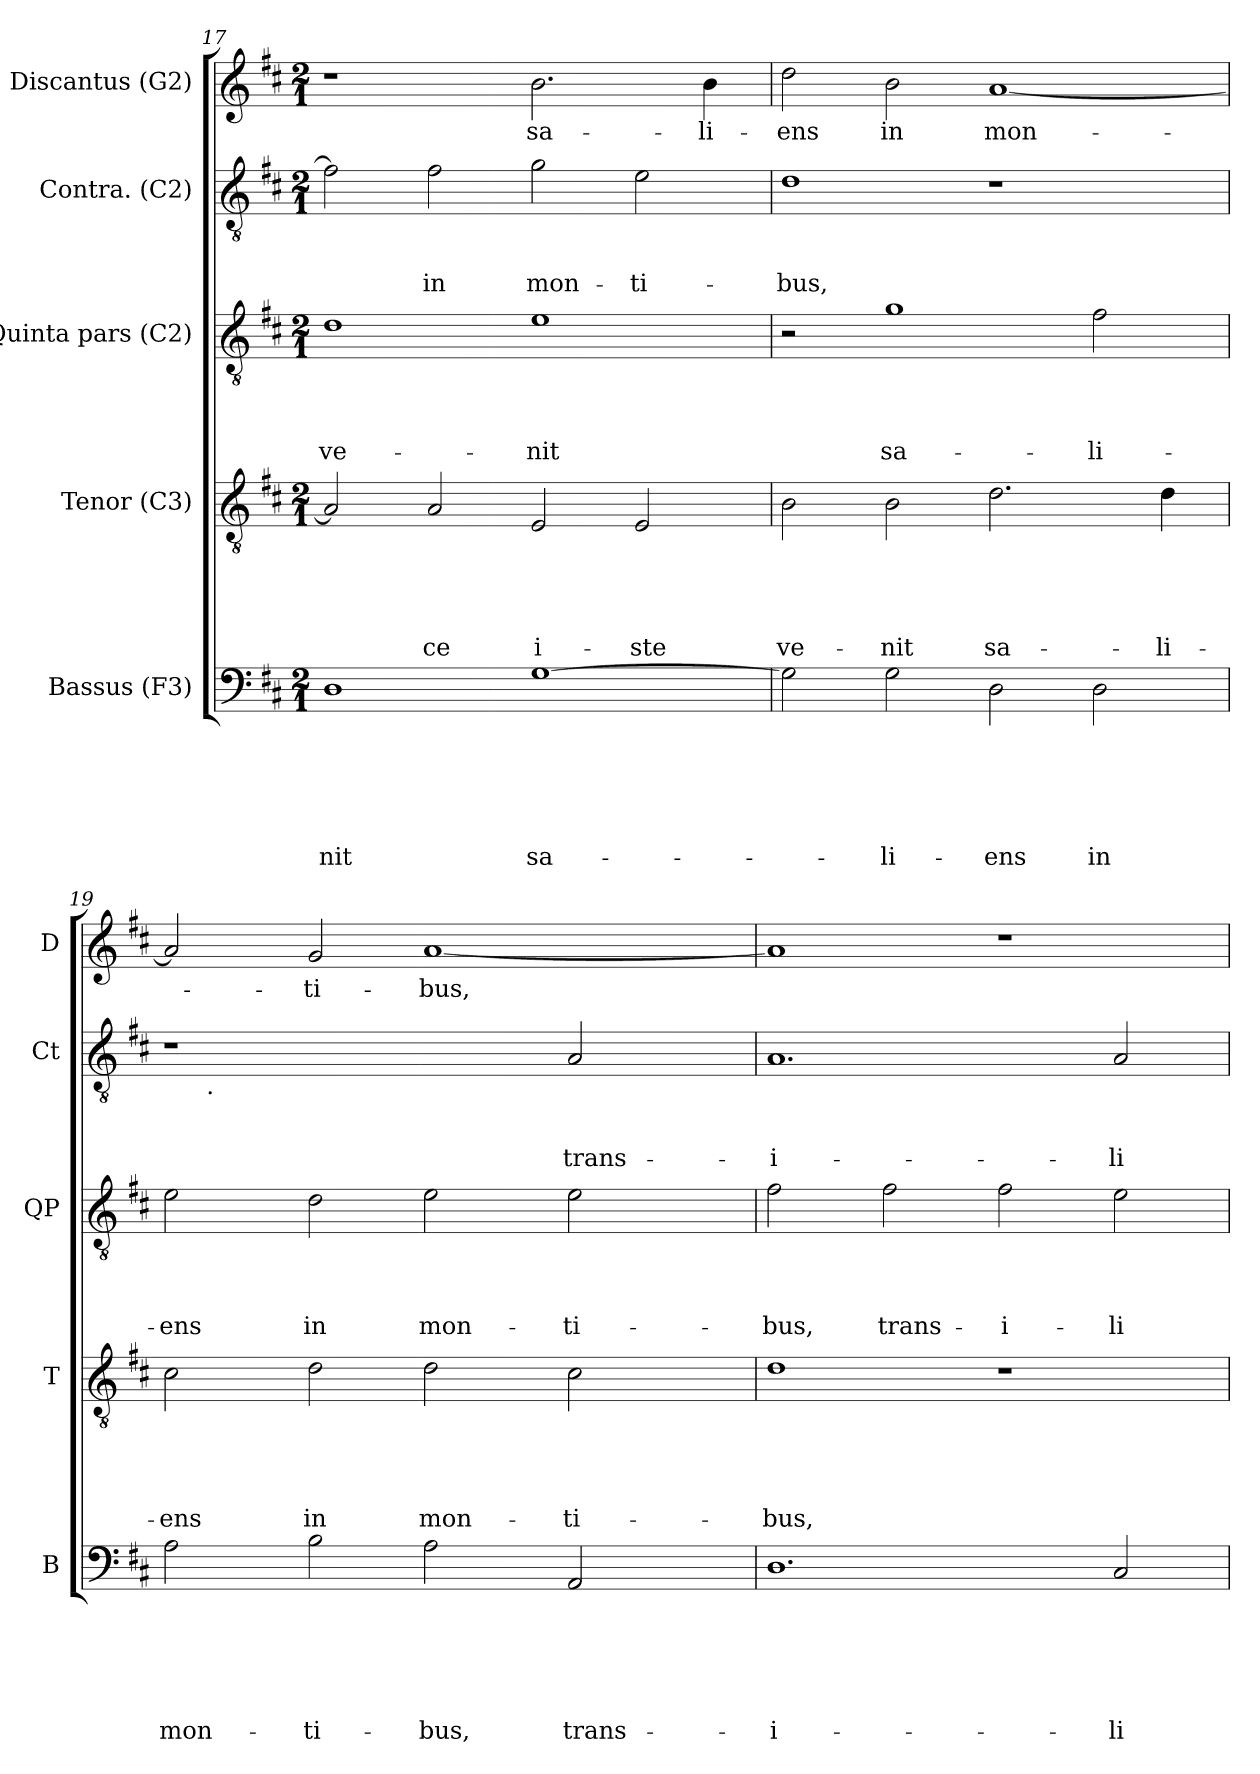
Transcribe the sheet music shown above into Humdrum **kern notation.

**kern	**text	**text	**text	**text	**text	**text	**kern	**text	**text	**text	**text	**text	**kern	**text	**text	**text	**text	**kern	**text	**text	**text	**kern	**text
*part5	*part5	*part5	*part5	*part5	*part5	*part5	*part4	*part4	*part4	*part4	*part4	*part4	*part3	*part3	*part3	*part3	*part3	*part2	*part2	*part2	*part2	*part1	*part1
*staff5	*staff5	*staff5	*staff5	*staff5	*staff5	*staff5	*staff4	*staff4	*staff4	*staff4	*staff4	*staff4	*staff3	*staff3	*staff3	*staff3	*staff3	*staff2	*staff2	*staff2	*staff2	*staff1	*staff1
*I"Bassus (F3)	*	*	*	*	*	*	*I"Tenor (C3)	*	*	*	*	*	*I"Quinta pars (C2)	*	*	*	*	*I"Contra. (C2)	*	*	*	*I"Discantus (G2)	*
*I'B	*	*	*	*	*	*	*I'T	*	*	*	*	*	*I'QP	*	*	*	*	*I'Ct	*	*	*	*I'D	*
*clefF4	*	*	*	*	*	*	*clefGv2	*	*	*	*	*	*clefGv2	*	*	*	*	*clefGv2	*	*	*	*clefG2	*
*k[f#c#]	*	*	*	*	*	*	*k[f#c#]	*	*	*	*	*	*k[f#c#]	*	*	*	*	*k[f#c#]	*	*	*	*k[f#c#]	*
*D:	*	*	*	*	*	*	*D:	*	*	*	*	*	*D:	*	*	*	*	*D:	*	*	*	*D:	*
*M2/1	*	*	*	*	*	*	*M2/1	*	*	*	*	*	*M2/1	*	*	*	*	*M2/1	*	*	*	*M2/1	*
=17	=17	=17	=17	=17	=17	=17	=17	=17	=17	=17	=17	=17	=17	=17	=17	=17	=17	=17	=17	=17	=17	=17	=17
!	!	!	!	!	!	!LO:LY:b	!	!	!	!	!	!	!	!	!	!	!LO:LY:b	!	!	!	!	!	!
1D	.	.	.	.	.	-nit	2A/]	.	.	.	.	.	1d	.	.	.	ve-	2f#\]	.	.	.	1r	.
!	!	!	!	!	!	!	!	!	!	!	!	!LO:LY:b	!	!	!	!	!	!	!	!	!LO:LY:b	!	!
.	.	.	.	.	.	.	2A/	.	.	.	.	-ce	.	.	.	.	.	2f#\	.	.	in	.	.
!	!	!	!	!	!	!LO:LY:b	!	!	!	!	!	!LO:LY:b	!	!	!	!	!LO:LY:b	!	!	!	!LO:LY:b	!	!LO:LY:b
[>1G	.	.	.	.	.	sa-	2E/	.	.	.	.	i-	1e	.	.	.	-nit	2g\	.	.	mon-	2.b\	sa-
!	!	!	!	!	!	!	!	!	!	!	!	!LO:LY:b	!	!	!	!	!	!	!	!	!LO:LY:b	!	!
.	.	.	.	.	.	.	2E/	.	.	.	.	-ste	.	.	.	.	.	2e\	.	.	-ti-	.	.
!	!	!	!	!	!	!	!	!	!	!	!	!	!	!	!	!	!	!	!	!	!	!	!LO:LY:b
.	.	.	.	.	.	.	.	.	.	.	.	.	.	.	.	.	.	.	.	.	.	4b\	-li-
=18	=18	=18	=18	=18	=18	=18	=18	=18	=18	=18	=18	=18	=18	=18	=18	=18	=18	=18	=18	=18	=18	=18	=18
!	!	!	!	!	!	!	!	!	!	!	!	!LO:LY:b	!	!	!	!	!	!	!	!	!LO:LY:b	!	!LO:LY:b
2G\]	.	.	.	.	.	.	2B\	.	.	.	.	ve-	2r	.	.	.	.	1d	.	.	-bus,	2dd\	-ens
!	!	!	!	!	!	!LO:LY:b	!	!	!	!	!	!LO:LY:b	!	!	!	!	!LO:LY:b	!	!	!	!	!	!LO:LY:b
2G\	.	.	.	.	.	-li-	2B\	.	.	.	.	-nit	1g	.	.	.	sa-	.	.	.	.	2b\	in
!	!	!	!	!	!	!LO:LY:b	!	!	!	!	!	!LO:LY:b	!	!	!	!	!	!	!	!	!	!	!LO:LY:b
2D\	.	.	.	.	.	-ens	2.d\	.	.	.	.	sa-	.	.	.	.	.	1r	.	.	.	[<1a	mon-
!	!	!	!	!	!	!LO:LY:b	!	!	!	!	!	!	!	!	!	!	!LO:LY:b	!	!	!	!	!	!
2D\	.	.	.	.	.	in	.	.	.	.	.	.	2f#\	.	.	.	-li-	.	.	.	.	.	.
!	!	!	!	!	!	!	!	!	!	!	!	!LO:LY:b	!	!	!	!	!	!	!	!	!	!	!
.	.	.	.	.	.	.	4d\	.	.	.	.	-li-	.	.	.	.	.	.	.	.	.	.	.
=19	=19	=19	=19	=19	=19	=19	=19	=19	=19	=19	=19	=19	=19	=19	=19	=19	=19	=19	=19	=19	=19	=19	=19
!	!	!	!	!	!	!LO:LY:b	!	!	!	!	!	!LO:LY:b	!	!	!	!	!LO:LY:b	!	!	!	!	!	!
*	*	*	*	*	*	*	*	*	*	*	*	*	*	*	*	*	*	*^	*	*	*	*	*
2A\	.	.	.	.	.	mon-	2c#\	.	.	.	.	-ens	2e\	.	.	.	-ens	1r	16.ryy	.	.	.	2a/]	.
!	!	!	!	!	!	!	!	!	!	!	!	!	!	!	!	!	!	!	!LO:TX:b:t=.	!	!	!	!	!
.	.	.	.	.	.	.	.	.	.	.	.	.	.	.	.	.	.	.	1ryy	.	.	.	.	.
!	!	!	!	!	!	!LO:LY:b	!	!	!	!	!	!LO:LY:b	!	!	!	!	!LO:LY:b	!	!	!	!	!	!	!LO:LY:b
2B\	.	.	.	.	.	-ti-	2d\	.	.	.	.	in	2d\	.	.	.	in	.	.	.	.	.	2g/	-ti-
!	!	!	!	!	!	!LO:LY:b	!	!	!	!	!	!LO:LY:b	!	!	!	!	!LO:LY:b	!	!	!	!	!	!	!LO:LY:b
2A\	.	.	.	.	.	-bus,	2d\	.	.	.	.	mon-	2e\	.	.	.	mon-	2ryy	.	.	.	.	[<1a	-bus,
.	.	.	.	.	.	.	.	.	.	.	.	.	.	.	.	.	.	.	2ryy	.	.	.	.	.
!	!	!	!	!	!	!LO:LY:b	!	!	!	!	!	!LO:LY:b	!	!	!	!	!LO:LY:b	!	!	!	!	!LO:LY:b	!	!
2AA/	.	.	.	.	.	trans-	2c#\	.	.	.	.	-ti-	2e\	.	.	.	-ti-	2A/	.	.	.	trans-	.	.
.	.	.	.	.	.	.	.	.	.	.	.	.	.	.	.	.	.	.	4ryy	.	.	.	.	.
.	.	.	.	.	.	.	.	.	.	.	.	.	.	.	.	.	.	.	8ryy	.	.	.	.	.
.	.	.	.	.	.	.	.	.	.	.	.	.	.	.	.	.	.	.	32ryy	.	.	.	.	.
=20	=20	=20	=20	=20	=20	=20	=20	=20	=20	=20	=20	=20	=20	=20	=20	=20	=20	=20	=20	=20	=20	=20	=20	=20
!	!	!	!	!	!	!LO:LY:b:rj	!	!	!	!	!	!LO:LY:b	!	!	!	!	!LO:LY:b	!	!	!	!	!LO:LY:b:rj	!	!
*	*	*	*	*	*	*	*	*	*	*	*	*	*	*	*	*	*	*v	*v	*	*	*	*	*
1.D	.	.	.	.	.	-i-	1d	.	.	.	.	-bus,	2f#\	.	.	.	-bus,	1.A	.	.	-i-	1a]	.
!	!	!	!	!	!	!	!	!	!	!	!	!	!	!	!	!	!LO:LY:b	!	!	!	!	!	!
.	.	.	.	.	.	.	.	.	.	.	.	.	2f#\	.	.	.	trans-	.	.	.	.	.	.
!	!	!	!	!	!	!	!	!	!	!	!	!	!	!	!	!	!LO:LY:b	!	!	!	!	!	!
.	.	.	.	.	.	.	1r	.	.	.	.	.	2f#\	.	.	.	-i-	.	.	.	.	1r	.
!	!	!	!	!	!	!LO:LY:b	!	!	!	!	!	!	!	!	!	!	!LO:LY:b	!	!	!	!LO:LY:b	!	!
2C#/	.	.	.	.	.	-li-	.	.	.	.	.	.	2e\	.	.	.	-li-	2A/	.	.	-li-	.	.
=	=	=	=	=	=	=	=	=	=	=	=	=	=	=	=	=	=	=	=	=	=	=	=
*-	*-	*-	*-	*-	*-	*-	*-	*-	*-	*-	*-	*-	*-	*-	*-	*-	*-	*-	*-	*-	*-	*-	*-
